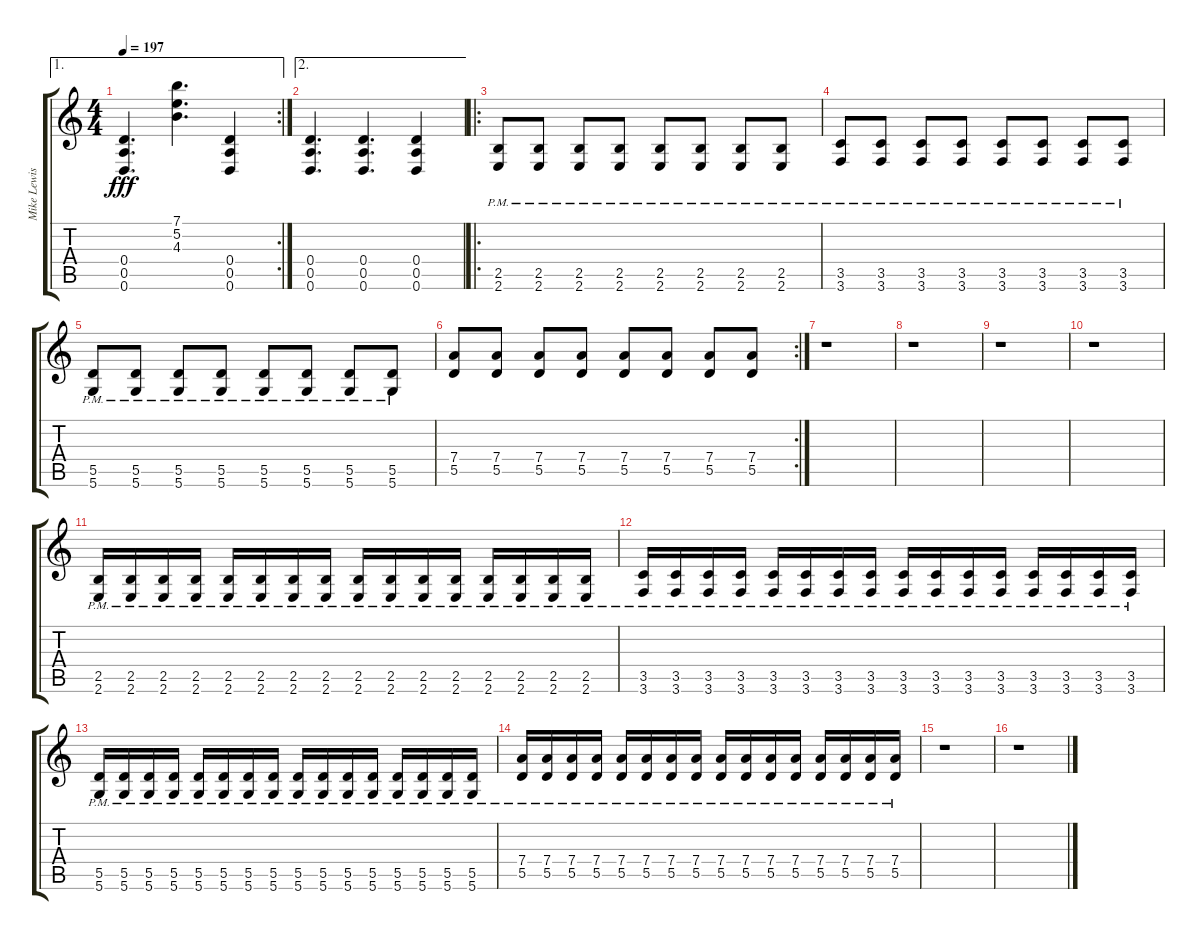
\track ("Mike Lewis" "Mike Lewis") {instrument distortionguitar}
\staff {score tabs}
\tuning (E4 B3 G3 D3 A2 D2) {hide}
\ae 1
\rc 2
\ts (4 4)
\tempo 197
\clef g2
\ks c
(0.4 0.5 0.6).4{d dy fff} (7.1 5.2 4.3).4{d} (0.4 0.5 0.6).4 |
\ae 2
(0.4 0.5 0.6).4{d} (0.4 0.5 0.6).4{d} (0.4 0.5 0.6).4 |
\ro
(2.5{pm} 2.6{pm}).8 (2.5{pm} 2.6{pm}).8 (2.5{pm} 2.6{pm}).8 (2.5{pm} 2.6{pm}).8 (2.5{pm} 2.6{pm}).8 (2.5{pm} 2.6{pm}).8 (2.5{pm} 2.6{pm}).8 (2.5{pm} 2.6{pm}).8 |
(3.5{pm} 3.6{pm}).8 (3.5{pm} 3.6{pm}).8 (3.5{pm} 3.6{pm}).8 (3.5{pm} 3.6{pm}).8 (3.5{pm} 3.6{pm}).8 (3.5{pm} 3.6{pm}).8 (3.5{pm} 3.6{pm}).8 (3.5{pm} 3.6{pm}).8 |
(5.5{pm} 5.6{pm}).8 (5.5{pm} 5.6{pm}).8 (5.5{pm} 5.6{pm}).8 (5.5{pm} 5.6{pm}).8 (5.5{pm} 5.6{pm}).8 (5.5{pm} 5.6{pm}).8 (5.5{pm} 5.6{pm}).8 (5.5{pm} 5.6{pm}).8 |
\rc 2
(7.4 5.5).8 (7.4 5.5).8 (7.4 5.5).8 (7.4 5.5).8 (7.4 5.5).8 (7.4 5.5).8 (7.4 5.5).8 (7.4 5.5).8 |
r.1 |
r.1 |
r.1 |
r.1 |
(2.5{pm} 2.6{pm}).16 (2.5{pm} 2.6{pm}).16 (2.5{pm} 2.6{pm}).16 (2.5{pm} 2.6{pm}).16 (2.5{pm} 2.6{pm}).16 (2.5{pm} 2.6{pm}).16 (2.5{pm} 2.6{pm}).16 (2.5{pm} 2.6{pm}).16 (2.5{pm} 2.6{pm}).16 (2.5{pm} 2.6{pm}).16 (2.5{pm} 2.6{pm}).16 (2.5{pm} 2.6{pm}).16 (2.5{pm} 2.6{pm}).16 (2.5{pm} 2.6{pm}).16 (2.5{pm} 2.6{pm}).16 (2.5{pm} 2.6{pm}).16 |
(3.5{pm} 3.6{pm}).16 (3.5{pm} 3.6{pm}).16 (3.5{pm} 3.6{pm}).16 (3.5{pm} 3.6{pm}).16 (3.5{pm} 3.6{pm}).16 (3.5{pm} 3.6{pm}).16 (3.5{pm} 3.6{pm}).16 (3.5{pm} 3.6{pm}).16 (3.5{pm} 3.6{pm}).16 (3.5{pm} 3.6{pm}).16 (3.5{pm} 3.6{pm}).16 (3.5{pm} 3.6{pm}).16 (3.5{pm} 3.6{pm}).16 (3.5{pm} 3.6{pm}).16 (3.5{pm} 3.6{pm}).16 (3.5{pm} 3.6{pm}).16 |
(5.5{pm} 5.6{pm}).16 (5.5{pm} 5.6{pm}).16 (5.5{pm} 5.6{pm}).16 (5.5{pm} 5.6{pm}).16 (5.5{pm} 5.6{pm}).16 (5.5{pm} 5.6{pm}).16 (5.5{pm} 5.6{pm}).16 (5.5{pm} 5.6{pm}).16 (5.5{pm} 5.6{pm}).16 (5.5{pm} 5.6{pm}).16 (5.5{pm} 5.6{pm}).16 (5.5{pm} 5.6{pm}).16 (5.5{pm} 5.6{pm}).16 (5.5{pm} 5.6{pm}).16 (5.5{pm} 5.6{pm}).16 (5.5{pm} 5.6{pm}).16 |
(7.4{pm} 5.5{pm}).16 (7.4{pm} 5.5{pm}).16 (7.4{pm} 5.5{pm}).16 (7.4{pm} 5.5{pm}).16 (7.4{pm} 5.5{pm}).16 (7.4{pm} 5.5{pm}).16 (7.4{pm} 5.5{pm}).16 (7.4{pm} 5.5{pm}).16 (7.4{pm} 5.5{pm}).16 (7.4{pm} 5.5{pm}).16 (7.4{pm} 5.5{pm}).16 (7.4{pm} 5.5{pm}).16 (7.4{pm} 5.5{pm}).16 (7.4{pm} 5.5{pm}).16 (7.4{pm} 5.5{pm}).16 (7.4{pm} 5.5{pm}).16 |
r.1 |
r.1
